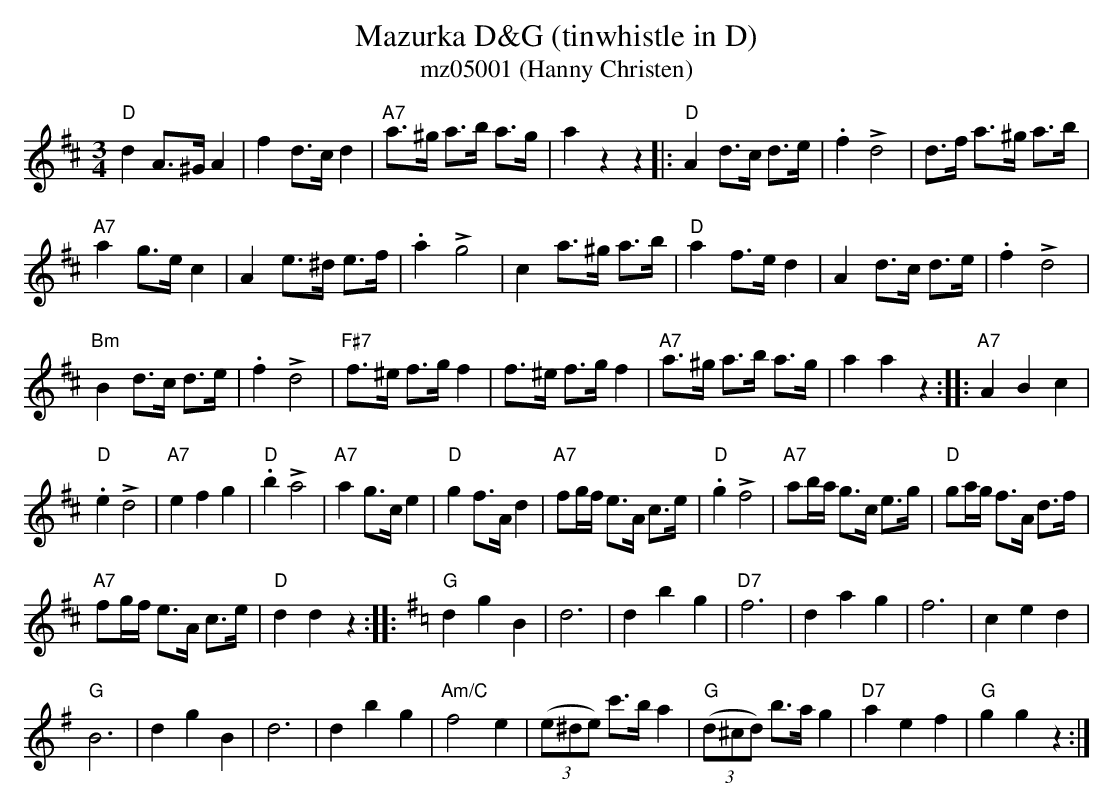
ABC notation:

X:1
T:Mazurka D&G (tinwhistle in D)
T:mz05001 (Hanny Christen)
M:3/4
L:1/8
K:D %%MIDI gchordon
"D"d2 A>^GA2 | f2d>cd2 | "A7"a>^g a>b a>g | a2z2z2 |: "D"A2d>c d>e | .f2!>!d4 | d>f a>^g a>b |
"A7"a2 g>e c2 | A2 e>^d e>f | .a2 !>! g4 | c2 a>^g a>b | "D"a2 f>ed2 | A2d>c d>e | .f2!>!d4 |
"Bm"B2d>c d>e | .f2!>!d4 | "F#7"f>^e f>gf2 | f>^e f>g f2 | "A7"a>^g a>b a>g | a2a2z2 :: "A7"A2B2c2 |
"D".e2!>!d4 | "A7"e2f2g2 | "D".b2!>!a4 | "A7"a2g>ce2 | "D"g2f>Ad2 | "A7"fg/2f/2 e>A c>e | "D".g2!>!f4 | "A7"ab/2a/2 g>c e>g | "D"ga/2g/2 f>A d>f |
"A7"fg/2f/2 e>A c>e | "D"d2d2z2 ::[K:G] "G"d2g2B2 | d6 | d2b2g2 | "D7"f6 | d2a2g2 | f6 | c2e2d2 |
"G"B6 | d2g2B2 | d6 | d2b2g2 | "Am/C"f4e2 | ((3e^de) c'>ba2 | "G"((3d^cd) b>ag2 | "D7"a2e2f2 | "G"g2g2z2 :|
